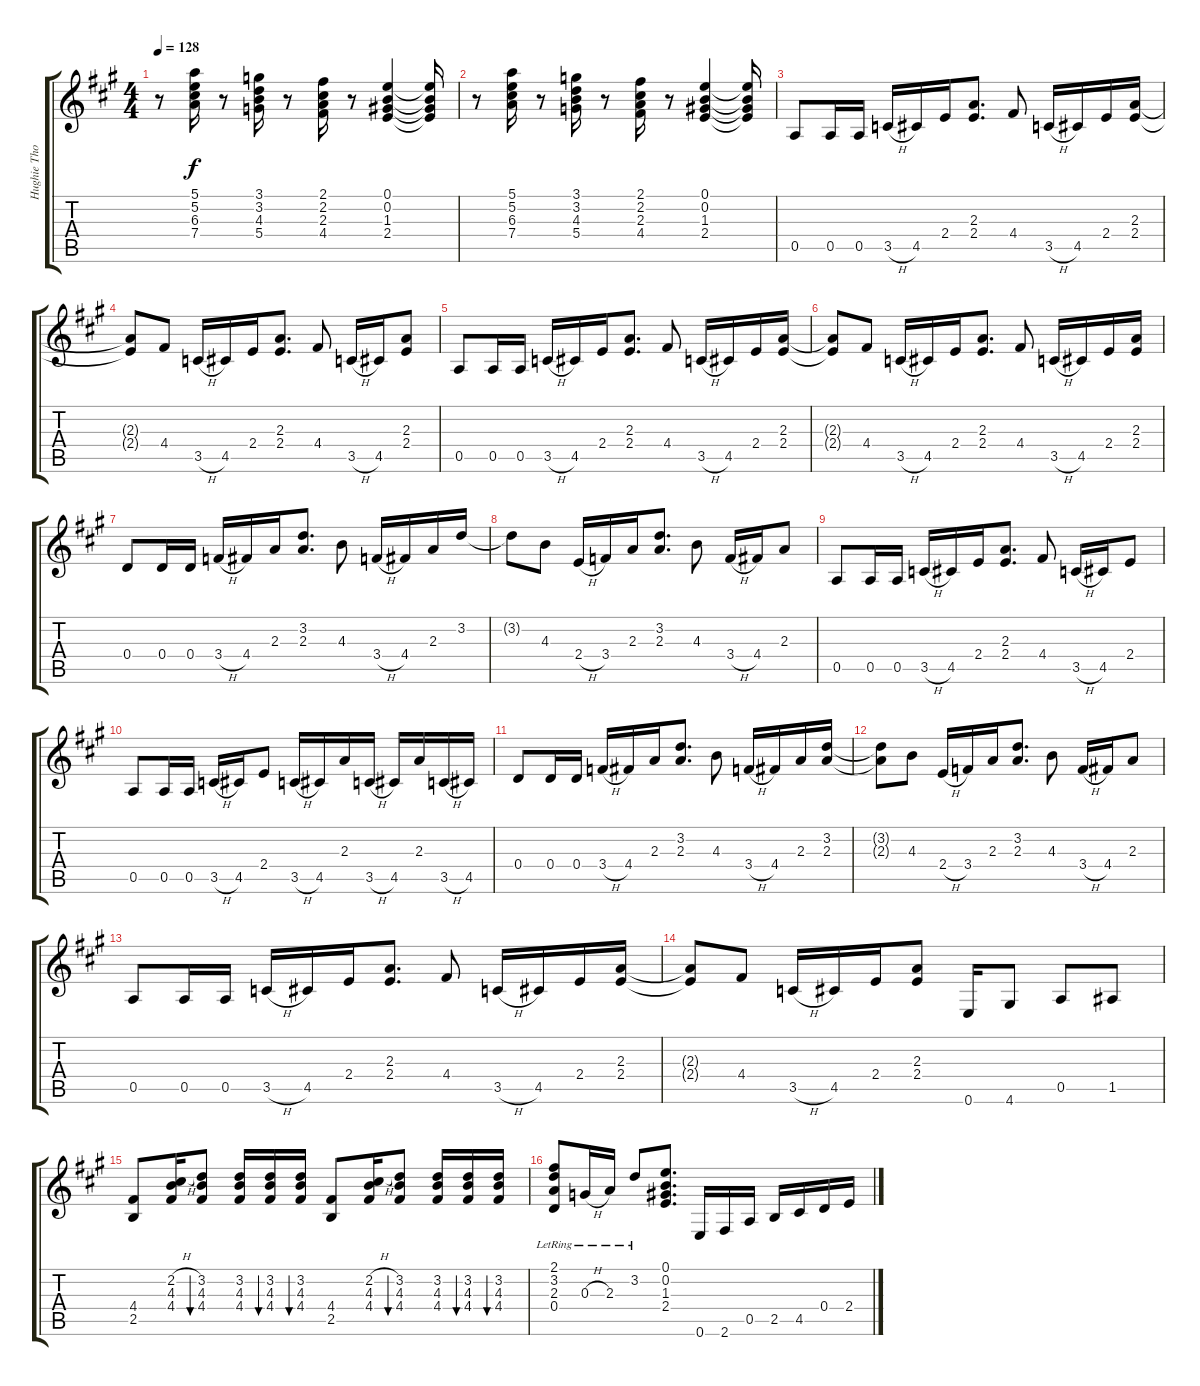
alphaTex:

\track ("Hughie Thomasson Guitar" "Hughie Tho") {instrument electricguitarclean}
\staff {score tabs}
\tuning (E4 B3 G3 D3 A2 E2) {hide}
\ts (4 4)
\tempo 128
\clef g2
\ks a
r.8{dy f} (5.1 5.2 6.3 7.4).16 r.8 (3.1 3.2 4.3 5.4).16 r.8 (2.1 2.2 2.3 4.4).16 r.8 (0.1 0.2 1.3 2.4).4 (0.1{t} 0.2{t} 1.3{t} 2.4{t}).16 |
r.8 (5.1 5.2 6.3 7.4).16 r.8 (3.1 3.2 4.3 5.4).16 r.8 (2.1 2.2 2.3 4.4).16 r.8 (0.1 0.2 1.3 2.4).4 (0.1{t} 0.2{t} 1.3{t} 2.4{t}).16 |
0.5.8 0.5.16 0.5.16 3.5{h}.16 4.5.16 2.4.16 (2.3 2.4).8{d} 4.4.8 3.5{h}.16 4.5.16 2.4.16 (2.3 2.4).16 |
(2.3{t} 2.4{t}).8 4.4.8 3.5{h}.16 4.5.16 2.4.16 (2.3 2.4).8{d} 4.4.8 3.5{h}.16 4.5.16 (2.3 2.4).8 |
0.5.8 0.5.16 0.5.16 3.5{h}.16 4.5.16 2.4.16 (2.3 2.4).8{d} 4.4.8 3.5{h}.16 4.5.16 2.4.16 (2.3 2.4).16 |
(2.3{t} 2.4{t}).8 4.4.8 3.5{h}.16 4.5.16 2.4.16 (2.3 2.4).8{d} 4.4.8 3.5{h}.16 4.5.16 2.4.16 (2.3 2.4).16 |
0.4.8 0.4.16 0.4.16 3.4{h}.16 4.4.16 2.3.16 (3.2 2.3).8{d} 4.3.8 3.4{h}.16 4.4.16 2.3.16 3.2.16 |
3.2{t}.8 4.3.8 2.4{h}.16 3.4.16 2.3.16 (3.2 2.3).8{d} 4.3.8 3.4{h}.16 4.4.16 2.3.8 |
0.5.8 0.5.16 0.5.16 3.5{h}.16 4.5.16 2.4.16 (2.3 2.4).8{d} 4.4.8 3.5{h}.16 4.5.16 2.4.8 |
0.5.8 0.5.16 0.5.16 3.5{h}.16 4.5.16 2.4.8 3.5{h}.16 4.5.16 2.3.16 3.5{h}.16 4.5.16 2.3.16 3.5{h}.16 4.5.16 |
0.4.8 0.4.16 0.4.16 3.4{h}.16 4.4.16 2.3.16 (3.2 2.3).8{d} 4.3.8 3.4{h}.16 4.4.16 2.3.16 (3.2 2.3).16 |
(3.2{t} 2.3{t}).8 4.3.8 2.4{h}.16 3.4.16 2.3.16 (3.2 2.3).8{d} 4.3.8 3.4{h}.16 4.4.16 2.3.8 |
0.5.8 0.5.16 0.5.16 3.5{h}.16 4.5.16 2.4.16 (2.3 2.4).8{d} 4.4.8 3.5{h}.16 4.5.16 2.4.16 (2.3 2.4).16 |
(2.3{t} 2.4{t}).8 4.4.8 3.5{h}.16 4.5.16 2.4.16 (2.3 2.4).8 0.6.16 4.6.8 0.5.8 1.5.8 |
(4.4 2.5).8 (2.2{h} 4.3 4.4).16 (3.2 4.3 4.4).8{bu 60} (3.2 4.3 4.4).16 (3.2 4.3 4.4).16{bu 60} (3.2 4.3 4.4).16{bu 60} (4.4 2.5).8 (2.2{h} 4.3 4.4).16 (3.2 4.3 4.4).8{bu 60} (3.2 4.3 4.4).16 (3.2 4.3 4.4).16{bu 60} (3.2 4.3 4.4).16{bu 60} |
(2.1{lr} 3.2{lr} 2.3{lr} 0.4{lr}).8 0.3{h lr}.16 2.3{lr}.16 3.2{lr}.8 (0.1 0.2 1.3 2.4).8{d} 0.6.16 2.6.16 0.5.16 2.5.16 4.5.16 0.4.16 2.4.16
